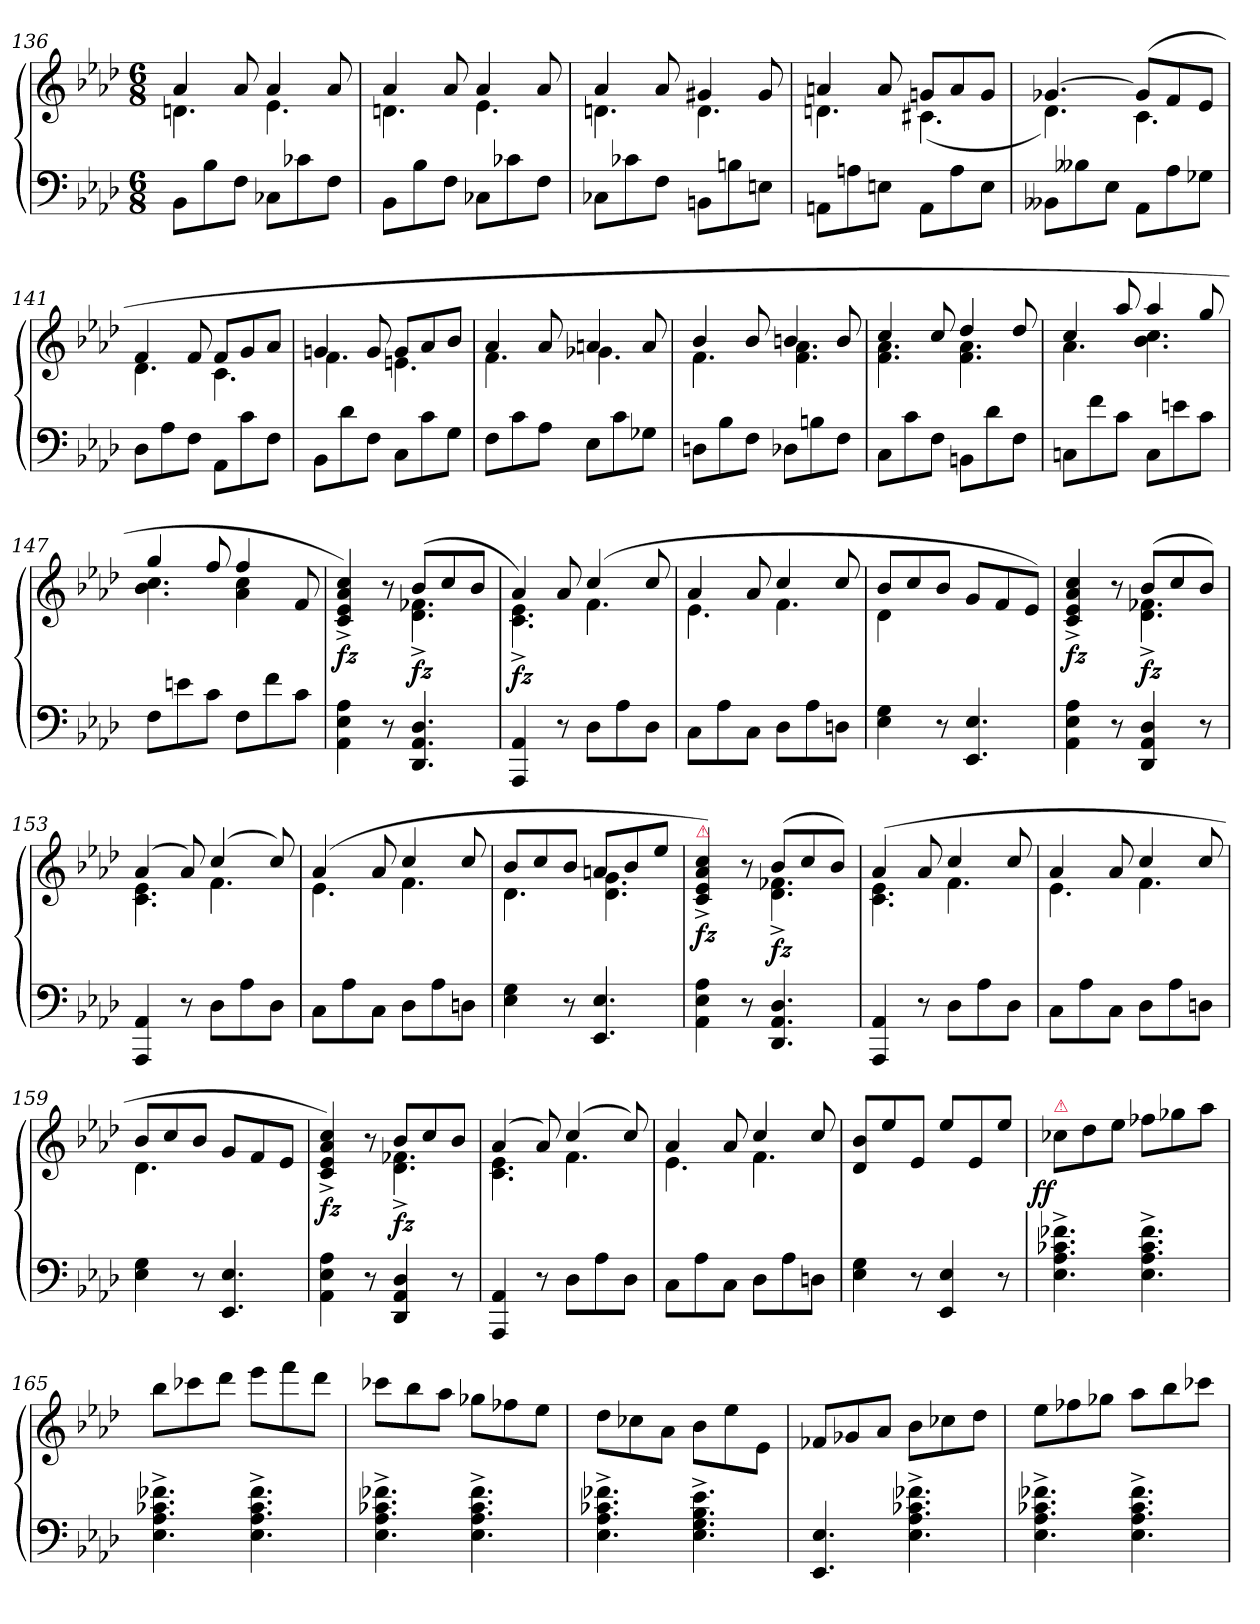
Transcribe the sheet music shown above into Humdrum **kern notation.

**kern	**kern	**dynam
*part1	*part1	*part1
*staff2	*staff1	*staff1/2
*clefF4	*clefG2	*
*k[b-e-a-d-]	*k[b-e-a-d-]	*
*M6/8	*M6/8	*
=136	=136	=136
*	*^	*
8BB-L	4a-	4.dn	.
8B-	.	.	.
8FJ	8a-	.	.
8C-XL	4a-	4.e-	.
8c-X	.	.	.
8FJ	8a-	.	.
=137	=137	=137	=137
8BB-L	4a-	4.dn	.
8B-	.	.	.
8FJ	8a-	.	.
8C-XL	4a-	4.e-	.
8c-X	.	.	.
8FJ	8a-	.	.
=138	=138	=138	=138
8C-XL	4a-	4.dn	.
8c-X	.	.	.
8FJ	8a-	.	.
8BBnL	4g#X	4.d	.
8Bn	.	.	.
8EnJ	8g#	.	.
=139	=139	=139	=139
8AAnL	4an	4.dn	.
8An	.	.	.
8EnJ	8a	.	.
8AAL	8gnL	(<4.c#X	.
8A	8a	.	.
8EJ	8gJ	.	.
=140	=140	=140	=140
8BB--XL	[4.g-X	4.d-)	.
8B--X	.	.	.
8E-J	.	.	.
8AA-L	(>8g-L]	4.c	.
8A-	8f	.	.
8G-XJ	8e-J	.	.
=141	=141	=141	=141
8D-L	4f	4.d-	.
8A-	.	.	.
8FJ	8f	.	.
8AA-L	8fL	4.c	.
8c	8g	.	.
8FJ	8a-J	.	.
=142	=142	=142	=142
8BB-L	4gn	4.f	.
8d-	.	.	.
8FJ	8g	.	.
8CL	8gL	4.en	.
8c	8a-	.	.
8GJ	8b-J	.	.
=143	=143	=143	=143
8FL	4a-	4.f	.
8c	.	.	.
8A-J	8a-	.	.
8E-L	4an	4.g-X	.
8c	.	.	.
8G-XJ	8a	.	.
=144	=144	=144	=144
8DnL	4b-	4.f	.
8B-	.	.	.
8FJ	8b-	.	.
8D-XL	4bn	4.f 4.a-	.
8Bn	.	.	.
8FJ	8b	.	.
=145	=145	=145	=145
8CL	4cc	4.f 4.a-	.
8c	.	.	.
8FJ	8cc	.	.
8BBnL	4dd-	4.f 4.a-	.
8d-	.	.	.
8FJ	8dd-	.	.
=146	=146	=146	=146
8CnL	4cc	4.a-	.
8f	.	.	.
8cJ	8aa-	.	.
8CL	4aa-	4.b- 4.cc	.
8en	.	.	.
8cJ	8gg	.	.
=147	=147	=147	=147
8FL	4gg	4.b- 4.cc	.
8en	.	.	.
8cJ	8ff	.	.
8FL	4ff	4a- 4cc	.
8f	.	.	.
8cJ	8f	8ryy	.
=148	=148	=148	=148
4AA- 4E- 4A-	4c^< 4e-^< 4a-^< 4cc^<)	4.ryy	fz
8r	8r	.	.
4.DD- 4.AA- 4.D-	(>8b-L	4.d-^< 4.f-X^<	fz
.	8cc	.	.
.	8b-J	.	.
=149	=149	=149	=149
4AAA- 4AA-	4a-)	4.c^< 4.e-^<	fz
8r	8a-	.	.
8D-L	(>4cc	4.f	.
8A-	.	.	.
8D-J	8cc	.	.
=150	=150	=150	=150
8CL	4a-	4.e-	.
8A-	.	.	.
8CJ	8a-	.	.
8D-L	4cc	4.f	.
8A-	.	.	.
8DnJ	8cc	.	.
=151	=151	=151	=151
4E- 4G	8b-L	4d-	.
.	8cc	.	.
8r	8b-J	2ryy	.
4.EE- 4.E-	8gL	.	.
.	8f	.	.
.	8e-J)	.	.
=152	=152	=152	=152
4AA- 4E- 4A-	4c^< 4e-^< 4a-^< 4cc^<	4.ryy	fz
8r	8r	.	.
4DD- 4AA- 4D-	(>8b-L	4.d-^< 4.f-X^<	fz
.	8cc	.	.
8r	8b-J)	.	.
=153	=153	=153	=153
4AAA- 4AA-	(>4a-	4.c 4.e-	.
8r	8a-)	.	.
8D-L	(>4cc	4.f	.
8A-	.	.	.
8D-J	8cc)	.	.
=154	=154	=154	=154
8CL	(>4a-	4.e-	.
8A-	.	.	.
8CJ	8a-	.	.
8D-L	4cc	4.f	.
8A-	.	.	.
8DnJ	8cc	.	.
=155	=155	=155	=155
4E- 4G	8b-L	4.d-	.
.	8cc	.	.
8r	8b-J	.	.
4.EE- 4.E-	8anL	4.d- 4.g	.
.	8b-	.	.
.	8ee-J	.	.
=156	=156	=156	=156
!	!LO:TX:a:color=crimson:t=⚠	!	!
4AA- 4E- 4A-	4c^< 4e-^< 4a-^< 4cc^<)	4.ryy	fz
8r	8r	.	.
4.DD- 4.AA- 4.D-	(>8b-L	4.d-^< 4.f-X^<	fz
.	8cc	.	.
.	8b-J)	.	.
=157	=157	=157	=157
4AAA- 4AA-	(>4a-	4.c 4.e-	.
8r	8a-	.	.
8D-L	4cc	4.f	.
8A-	.	.	.
8D-J	8cc	.	.
=158	=158	=158	=158
8CL	4a-	4.e-	.
8A-	.	.	.
8CJ	8a-	.	.
8D-L	4cc	4.f	.
8A-	.	.	.
8DnJ	8cc	.	.
=159	=159	=159	=159
4E- 4G	8b-L	4.d-	.
.	8cc	.	.
8r	8b-J	.	.
4.EE- 4.E-	8gL	4.ryy	.
.	8f	.	.
.	8e-J	.	.
=160	=160	=160	=160
4AA- 4E- 4A-	4c^< 4e-^< 4a-^< 4cc^<)	4.ryy	fz
8r	8r	.	.
4DD- 4AA- 4D-	8b-L	4.d-^< 4.f-X^<	fz
.	8cc	.	.
8r	8b-J	.	.
=161	=161	=161	=161
4AAA- 4AA-	(>4a-	4.c 4.e-	.
8r	8a-)	.	.
8D-L	(>4cc	4.f	.
8A-	.	.	.
8D-J	8cc)	.	.
=162	=162	=162	=162
8CL	4a-	4.e-	.
8A-	.	.	.
8CJ	8a-	.	.
8D-L	4cc	4.f	.
8A-	.	.	.
8DnJ	8cc	.	.
*	*v	*v	*
=163	=163	=163
4E- 4G	8d- 8b-L	.
.	8ee-	.
8r	8e-J	.
4EE- 4E-	8ee-/L	.
.	8e-	.
8r	8ee-J	.
=164	=164	=164
!	!LO:TX:a:Bi:color=crimson:t=⚠	!
!	!	!LO:DY:rj
4.E-^> 4.A-^> 4.c-X^> 4.f-X^>	8cc-XL	ff
.	8dd-	.
.	8ee-J	.
4.E-^> 4.A-^> 4.c-^> 4.f-^>	8ff-XL	.
.	8gg-X	.
.	8aa-J	.
=165	=165	=165
4.E-^> 4.A-^> 4.c-X^> 4.f-X^>	8bb-L	.
.	8ccc-X	.
.	8ddd-J	.
4.E-^> 4.A-^> 4.c-^> 4.f-^>	8eee-L	.
.	8fff	.
.	8ddd-J	.
=166	=166	=166
4.E-^> 4.A-^> 4.c-X^> 4.f-X^>	8ccc-XL	.
.	8bb-	.
.	8aa-J	.
4.E-^> 4.A-^> 4.c-^> 4.f-^>	8gg-XL	.
.	8ff-X	.
.	8ee-J	.
=167	=167	=167
4.E-^> 4.A-^> 4.c-X^> 4.f-X^>	8dd-L	.
.	8cc-X	.
.	8a-J	.
4.E-^> 4.G^> 4.B-^> 4.e-^>	8b-\L	.
.	8ee-	.
.	8e-J	.
=168	=168	=168
4.EE- 4.E-	8f-XL	.
.	8g-X	.
.	8a-J	.
4.E-^> 4.A-^> 4.c-X^> 4.f-X^>	8b-L	.
.	8cc-X	.
.	8dd-J	.
=169	=169	=169
4.E-^> 4.A-^> 4.c-X^> 4.f-X^>	8ee-L	.
.	8ff-X	.
.	8gg-XJ	.
4.E-^> 4.A-^> 4.c-^> 4.f-^>	8aa-L	.
.	8bb-	.
.	8ccc-XJ	.
=	=	=
*-	*-	*-
